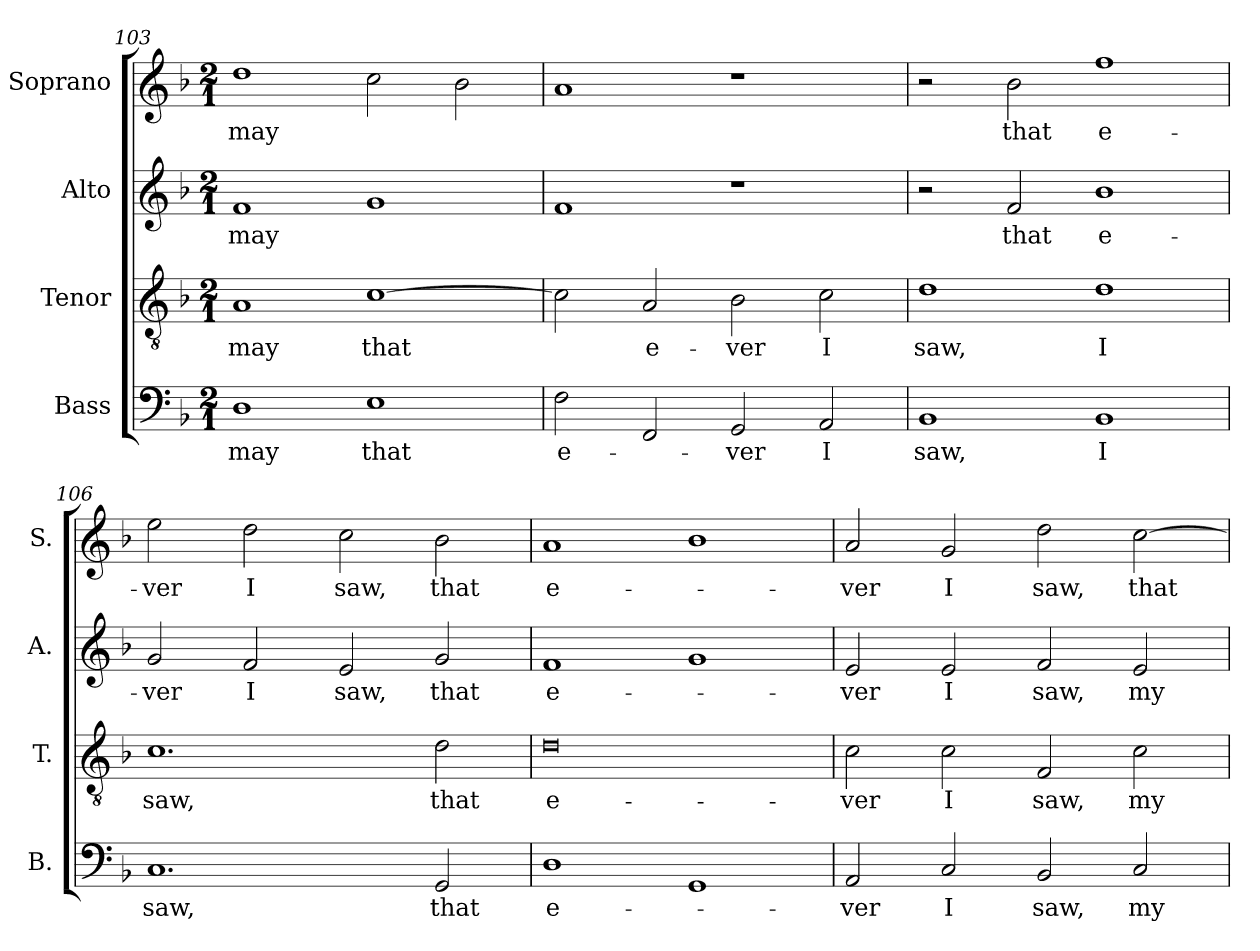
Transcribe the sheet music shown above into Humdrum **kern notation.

**kern	**text	**kern	**text	**kern	**text	**kern	**text
*part4	*part4	*part3	*part3	*part2	*part2	*part1	*part1
*staff4	*staff4	*staff3	*staff3	*staff2	*staff2	*staff1	*staff1
*I"Bass	*	*I"Tenor	*	*I"Alto	*	*I"Soprano	*
*I'B.	*	*I'T.	*	*I'A.	*	*I'S.	*
*clefF4	*	*clefGv2	*	*clefG2	*	*clefG2	*
*	*	*ITrd7c12	*	*	*	*	*
*k[b-]	*	*k[b-]	*	*k[b-]	*	*k[b-]	*
*F:	*	*F:	*	*F:	*	*F:	*
*M2/1	*	*M2/1	*	*M2/1	*	*M2/1	*
=103	=103	=103	=103	=103	=103	=103	=103
!	!LO:LY:b:color=#000000	!	!	!	!	!	!
!	!	!	!LO:LY:b:color=#000000	!	!	!	!
!	!	!	!	!	!LO:LY:b:color=#000000	!	!
!	!	!	!	!	!	!	!LO:LY:b:color=#000000
1Di	may	1AAi	may	1fi	may	1ddi	may
!	!LO:LY:b:color=#000000	!	!	!	!	!	!
!	!	!	!LO:LY:b:color=#000000	!	!	!	!
1Ei	that	[>1Ci	that	1gi	.	2cci\	.
.	.	.	.	.	.	2b-i\	.
=104	=104	=104	=104	=104	=104	=104	=104
!	!LO:LY:b:color=#000000	!	!	!	!	!	!
2Fi\	e-	2Ci\]	.	1fi	.	1ai	.
!	!	!	!LO:LY:b:color=#000000	!	!	!	!
2FFi/	.	2AAi/	e-	.	.	.	.
!	!LO:LY:b:color=#000000	!	!	!	!	!	!
!	!	!	!LO:LY:b:color=#000000	!	!	!	!
2GGi/	-ver	2BB-i\	-ver	1r	.	1r	.
!	!LO:LY:b:color=#000000	!	!	!	!	!	!
!	!	!	!LO:LY:b:color=#000000	!	!	!	!
2AAi/	I	2Ci\	I	.	.	.	.
=105	=105	=105	=105	=105	=105	=105	=105
!	!LO:LY:b:color=#000000	!	!	!	!	!	!
!	!	!	!LO:LY:b:color=#000000	!	!	!	!
1BB-i	saw,	1Di	saw,	2r	.	2r	.
!	!	!	!	!	!LO:LY:b:color=#000000	!	!
!	!	!	!	!	!	!	!LO:LY:b:color=#000000
.	.	.	.	2fi/	that	2b-i\	that
!	!LO:LY:b:color=#000000	!	!	!	!	!	!
!	!	!	!LO:LY:b:color=#000000	!	!	!	!
!	!	!	!	!	!LO:LY:b:color=#000000	!	!
!	!	!	!	!	!	!	!LO:LY:b:color=#000000
1BB-i	I	1Di	I	1b-i	e-	1ffi	e-
=106	=106	=106	=106	=106	=106	=106	=106
!	!LO:LY:b:color=#000000	!	!	!	!	!	!
!	!	!	!LO:LY:b:color=#000000	!	!	!	!
!	!	!	!	!	!LO:LY:b:color=#000000	!	!
!	!	!	!	!	!	!	!LO:LY:b:color=#000000
1.Ci	saw,	1.Ci	saw,	2gi/	-ver	2eei\	-ver
!	!	!	!	!	!LO:LY:b:color=#000000	!	!
!	!	!	!	!	!	!	!LO:LY:b:color=#000000
.	.	.	.	2fi/	I	2ddi\	I
!	!	!	!	!	!LO:LY:b:color=#000000	!	!
!	!	!	!	!	!	!	!LO:LY:b:color=#000000
.	.	.	.	2ei/	saw,	2cci\	saw,
!	!LO:LY:b:color=#000000	!	!	!	!	!	!
!	!	!	!LO:LY:b:color=#000000	!	!	!	!
!	!	!	!	!	!LO:LY:b:color=#000000	!	!
!	!	!	!	!	!	!	!LO:LY:b:color=#000000
2GGi/	that	2Di\	that	2gi/	that	2b-i\	that
!!LO:LB:g=z
=107	=107	=107	=107	=107	=107	=107	=107
!	!LO:LY:b:color=#000000	!	!	!	!	!	!
!	!	!	!LO:LY:b:color=#000000	!	!	!	!
!	!	!	!	!	!LO:LY:b:color=#000000	!	!
!	!	!	!	!	!	!	!LO:LY:b:color=#000000
1Di	e-	0Di	e-	1fi	e-	1ai	e-
1GGi	.	.	.	1gi	.	1b-i	.
=108	=108	=108	=108	=108	=108	=108	=108
!	!LO:LY:b:color=#000000	!	!	!	!	!	!
!	!	!	!LO:LY:b:color=#000000	!	!	!	!
!	!	!	!	!	!LO:LY:b:color=#000000	!	!
!	!	!	!	!	!	!	!LO:LY:b:color=#000000
2AAi/	-ver	2Ci\	-ver	2ei/	-ver	2ai/	-ver
!	!LO:LY:b:color=#000000	!	!	!	!	!	!
!	!	!	!LO:LY:b:color=#000000	!	!	!	!
!	!	!	!	!	!LO:LY:b:color=#000000	!	!
!	!	!	!	!	!	!	!LO:LY:b:color=#000000
2Ci/	I	2Ci\	I	2ei/	I	2gi/	I
!	!LO:LY:b:color=#000000	!	!	!	!	!	!
!	!	!	!LO:LY:b:color=#000000	!	!	!	!
!	!	!	!	!	!LO:LY:b:color=#000000	!	!
!	!	!	!	!	!	!	!LO:LY:b:color=#000000
2BB-i/	saw,	2FFi/	saw,	2fi/	saw,	2ddi\	saw,
!	!LO:LY:b:color=#000000	!	!	!	!	!	!
!	!	!	!LO:LY:b:color=#000000	!	!	!	!
!	!	!	!	!	!LO:LY:b:color=#000000	!	!
!	!	!	!	!	!	!	!LO:LY:b:color=#000000
2Ci/	my	2Ci\	my	2ei/	my	[>2cci\	that
=	=	=	=	=	=	=	=
*-	*-	*-	*-	*-	*-	*-	*-
